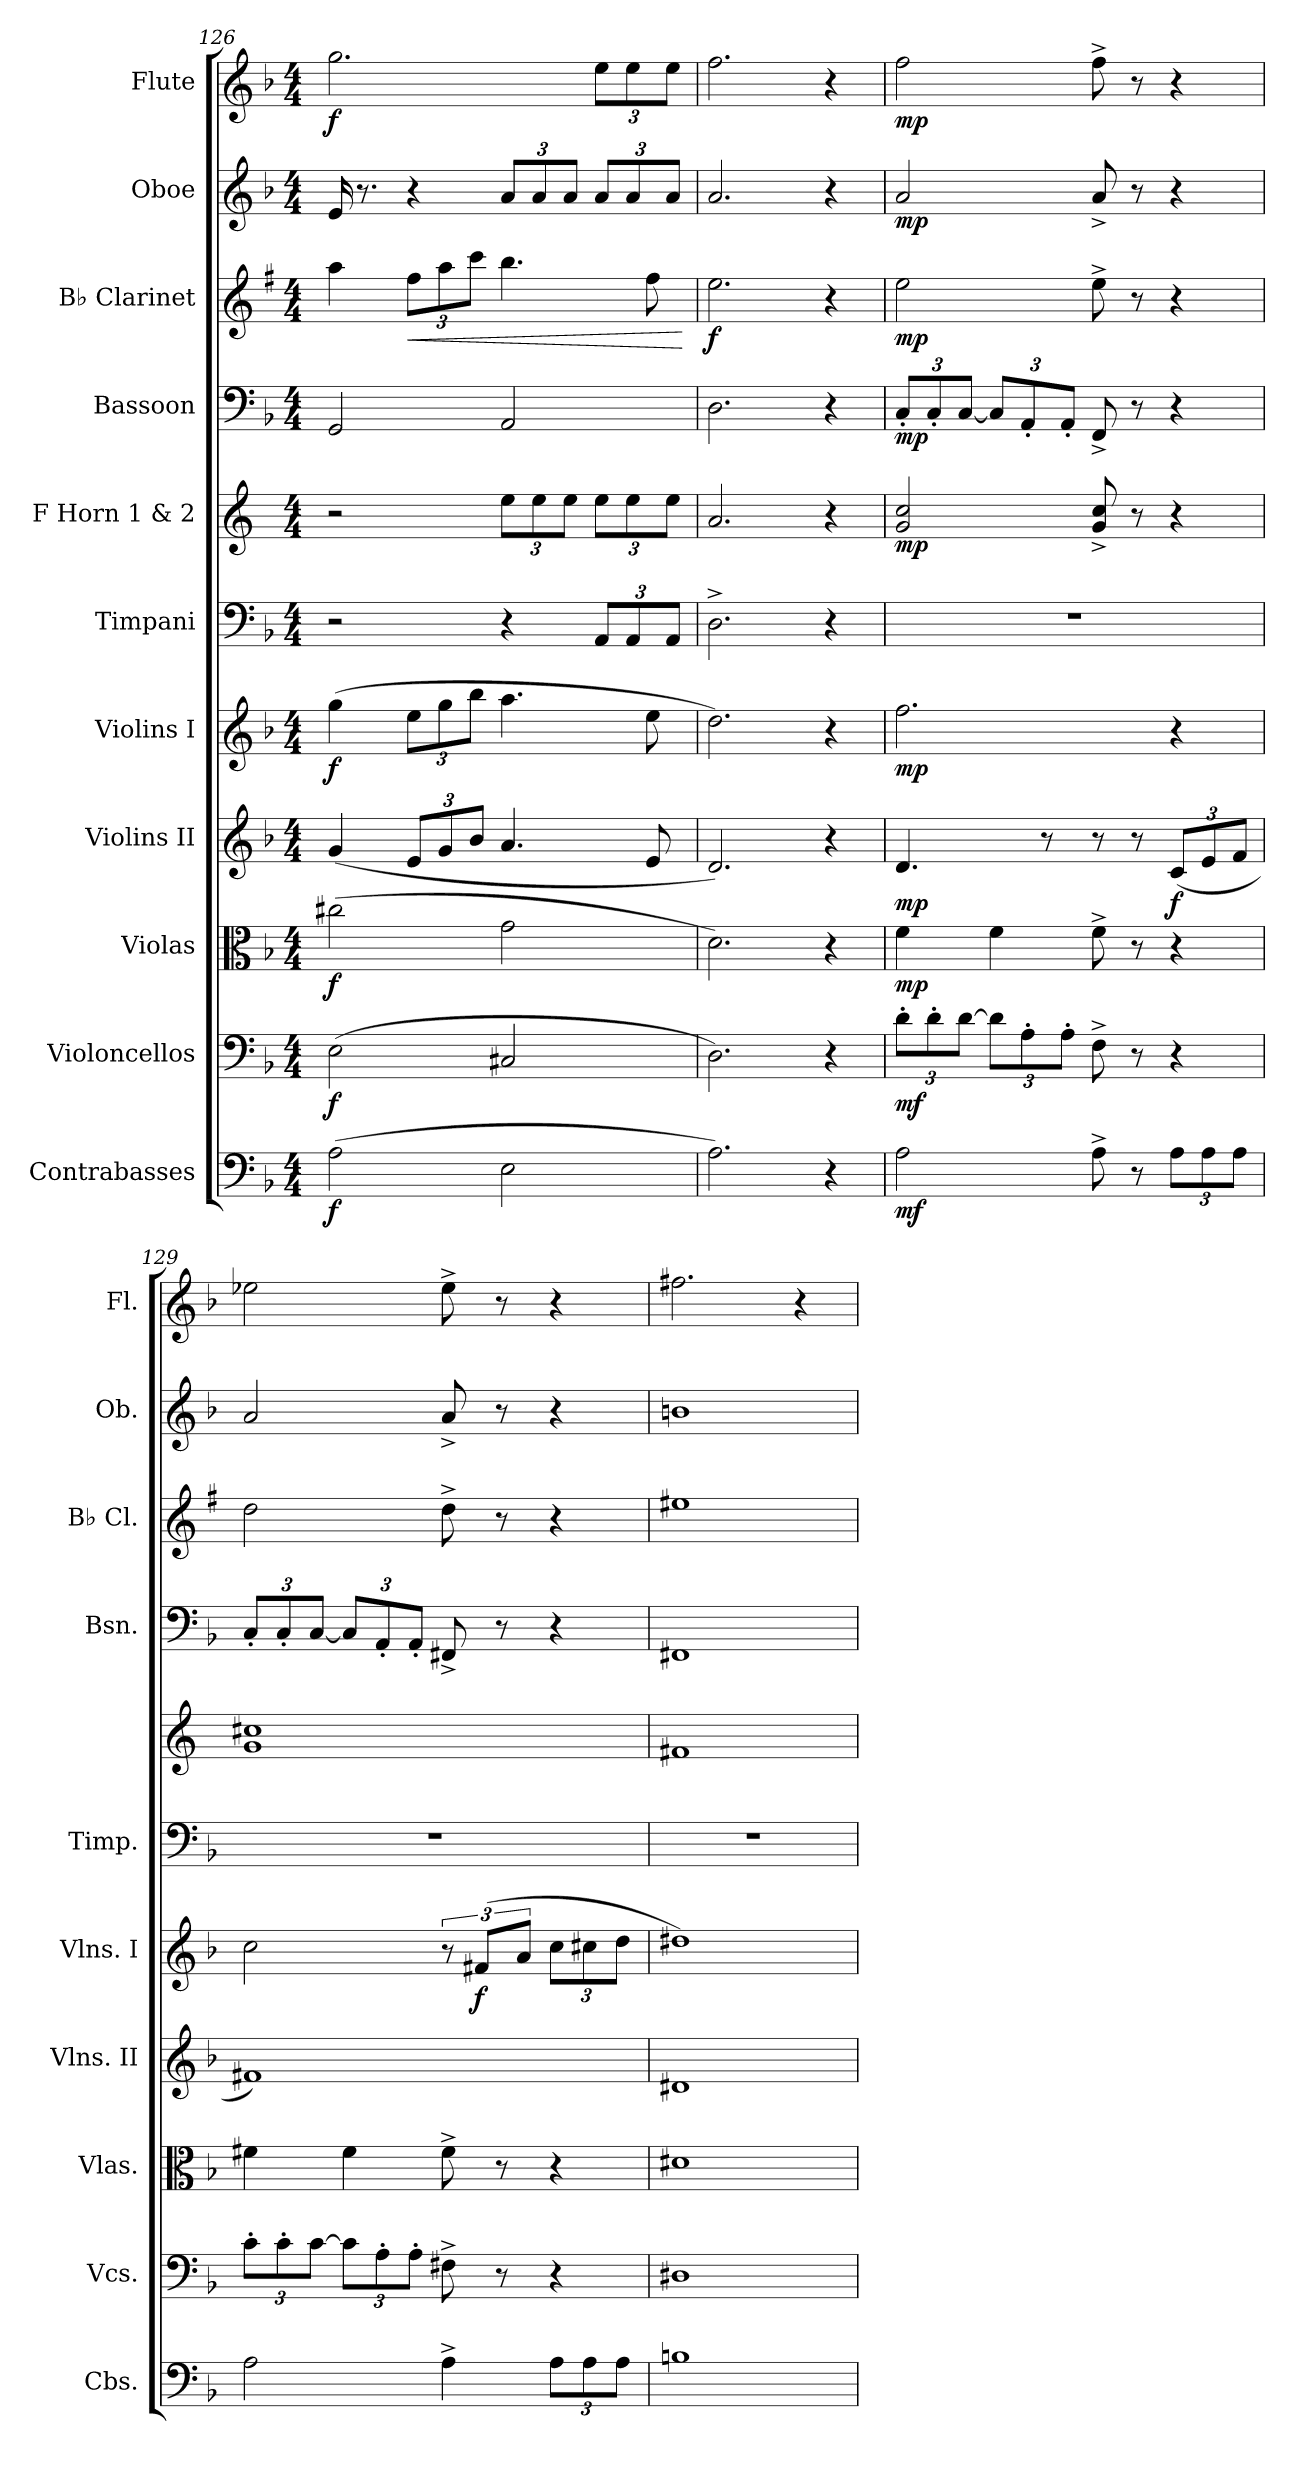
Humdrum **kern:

**kern	**dynam	**kern	**dynam	**kern	**dynam	**kern	**dynam	**kern	**dynam	**kern	**kern	**dynam	**kern	**dynam	**kern	**dynam	**kern	**dynam	**kern	**dynam
*part11	*part11	*part10	*part10	*part9	*part9	*part8	*part8	*part7	*part7	*part6	*part5	*part5	*part4	*part4	*part3	*part3	*part2	*part2	*part1	*part1
*staff11	*staff11	*staff10	*staff10	*staff9	*staff9	*staff8	*staff8	*staff7	*staff7	*staff6	*staff5	*staff5	*staff4	*staff4	*staff3	*staff3	*staff2	*staff2	*staff1	*staff1
*I"Contrabasses	*	*I"Violoncellos	*	*I"Violas	*	*I"Violins II	*	*I"Violins I	*	*I"Timpani	*I"F Horn 1 &amp; 2	*	*I"Bassoon	*	*I"B♭ Clarinet	*	*I"Oboe	*	*I"Flute	*
*I'Cbs.	*	*I'Vcs.	*	*I'Vlas.	*	*I'Vlns. II	*	*I'Vlns. I	*	*I'Timp.	*	*	*I'Bsn.	*	*I'B♭ Cl.	*	*I'Ob.	*	*I'Fl.	*
*clefF4	*	*clefF4	*	*clefC3	*	*clefG2	*	*clefG2	*	*clefF4	*clefG2	*	*clefF4	*	*clefG2	*	*clefG2	*	*clefG2	*
*ITrd7c12	*	*	*	*	*	*	*	*	*	*	*ITrd4c7	*	*	*	*ITrd1c2	*	*	*	*	*
*k[b-]	*	*k[b-]	*	*k[b-]	*	*k[b-]	*	*k[b-]	*	*k[b-]	*k[b-]	*	*k[b-]	*	*k[b-]	*	*k[b-]	*	*k[b-]	*
*M4/4	*	*M4/4	*	*M4/4	*	*M4/4	*	*M4/4	*	*M4/4	*M4/4	*	*M4/4	*	*M4/4	*	*M4/4	*	*M4/4	*
=126	=126	=126	=126	=126	=126	=126	=126	=126	=126	=126	=126	=126	=126	=126	=126	=126	=126	=126	=126	=126
!	!LO:DY:b	!	!LO:DY:b	!	!LO:DY:b	!	!	!	!LO:DY:b	!	!	!	!	!	!	!	!	!	!	!LO:DY:b
(>2AA\	f	(>2E\	f	(>2cc#X\	f	(<4g/	.	(>4gg\	f	2r	2r	.	2GG/	.	4gg\	.	16e/	.	2.gg\	f
.	.	.	.	.	.	.	.	.	.	.	.	.	.	.	.	.	8.r	.	.	.
*	*	*	*	*	*	*Xbrackettup	*	*Xbrackettup	*	*	*	*	*	*	*Xbrackettup	*	*	*	*	*
!	!	!	!	!	!	!	!	!	!	!	!	!	!	!	!	!LO:HP:b	!	!	!	!
.	.	.	.	.	.	12e/L	.	12ee\L	.	.	.	.	.	.	12ee\L	<	4r	.	.	.
.	.	.	.	.	.	12g/	.	12gg\	.	.	.	.	.	.	12gg\	.	.	.	.	.
.	.	.	.	.	.	12b-/J	.	12bb-\J	.	.	.	.	.	.	12bb-\J	.	.	.	.	.
*	*	*	*	*	*	*	*	*	*	*	*Xbrackettup	*	*	*	*	*	*Xbrackettup	*	*	*
2EE\	.	2C#X/	.	2g\	.	4.a/	.	4.aa\	.	4r	12a\L	.	2AA/	.	4.aa\	.	12a/L	.	.	.
.	.	.	.	.	.	.	.	.	.	.	12a\	.	.	.	.	.	12a/	.	.	.
.	.	.	.	.	.	.	.	.	.	.	12a\J	.	.	.	.	.	12a/J	.	.	.
*	*	*	*	*	*	*	*	*	*	*Xbrackettup	*	*	*	*	*	*	*	*	*Xbrackettup	*
.	.	.	.	.	.	.	.	.	.	12AA/L	12a\L	.	.	.	.	.	12a/L	.	12ee\L	.
.	.	.	.	.	.	.	.	.	.	12AA/	12a\	.	.	.	.	.	12a/	.	12ee\	.
.	.	.	.	.	.	8e/	.	8ee\	.	.	.	.	.	.	8ee\	.	.	.	.	.
.	.	.	.	.	.	.	.	.	.	12AA/J	12a\J	.	.	.	.	.	12a/J	.	12ee\J	.
.	.	.	.	.	.	.	.	.	.	.	.	.	.	.	.	[	.	.	.	.
=127	=127	=127	=127	=127	=127	=127	=127	=127	=127	=127	=127	=127	=127	=127	=127	=127	=127	=127	=127	=127
!	!	!	!	!	!	!	!	!	!	!	!	!	!	!	!	!LO:DY:b	!	!	!	!
2.AA\)	.	2.D\)	.	2.d\)	.	2.d/)	.	2.dd\)	.	2.D^\	2.d/	.	2.D\	.	2.dd\	f	2.a/	.	2.ff\	.
4r	.	4r	.	4r	.	4r	.	4r	.	4r	4r	.	4r	.	4r	.	4r	.	4r	.
=128	=128	=128	=128	=128	=128	=128	=128	=128	=128	=128	=128	=128	=128	=128	=128	=128	=128	=128	=128	=128
*	*	*Xbrackettup	*	*	*	*	*	*	*	*	*	*	*Xbrackettup	*	*	*	*	*	*	*
!	!LO:DY:b	!	!LO:DY:b	!	!LO:DY:b	!	!LO:DY:b	!	!LO:DY:b	!	!	!LO:DY:b	!	!LO:DY:b	!	!LO:DY:b	!	!LO:DY:b	!	!LO:DY:b
2AA\	mf	12d'\L	mf	4f\	mp	4.d/	mp	2.ff\	mp	1r	2c/ 2f/	mp	12C'/L	mp	2dd\	mp	2a/	mp	2ff\	mp
.	.	12d'\	.	.	.	.	.	.	.	.	.	.	12C'/	.	.	.	.	.	.	.
.	.	[12d\J	.	.	.	.	.	.	.	.	.	.	[12C/J	.	.	.	.	.	.	.
.	.	12d\L]	.	4f\	.	.	.	.	.	.	.	.	12C/L]	.	.	.	.	.	.	.
.	.	12A'\	.	.	.	.	.	.	.	.	.	.	12AA'/	.	.	.	.	.	.	.
.	.	.	.	.	.	8r	.	.	.	.	.	.	.	.	.	.	.	.	.	.
.	.	12A'\J	.	.	.	.	.	.	.	.	.	.	12AA'/J	.	.	.	.	.	.	.
8AA^\	.	8F^\	.	8f^\	.	8r	.	.	.	.	8c/^ 8f/^	.	8FF^/	.	8dd^\	.	8a^/	.	8ff^\	.
8r	.	8r	.	8r	.	8r	.	.	.	.	8r	.	8r	.	8r	.	8r	.	8r	.
*Xbrackettup	*	*	*	*	*	*	*	*	*	*	*	*	*	*	*	*	*	*	*	*
!	!	!	!	!	!	!	!LO:DY:b	!	!	!	!	!	!	!	!	!	!	!	!	!
12AA\L	.	4r	.	4r	.	(<12c/L	f	4r	.	.	4r	.	4r	.	4r	.	4r	.	4r	.
12AA\	.	.	.	.	.	12e/	.	.	.	.	.	.	.	.	.	.	.	.	.	.
12AA\J	.	.	.	.	.	12f/J	.	.	.	.	.	.	.	.	.	.	.	.	.	.
!!LO:PB:g=z
=129	=129	=129	=129	=129	=129	=129	=129	=129	=129	=129	=129	=129	=129	=129	=129	=129	=129	=129	=129	=129
2AA\	.	12c'\L	.	4f#X\	.	1f#X)	.	2cc\	.	1r	1c 1f#X	.	12C'/L	.	2cc\	.	2a/	.	2ee-X\	.
.	.	12c'\	.	.	.	.	.	.	.	.	.	.	12C'/	.	.	.	.	.	.	.
.	.	[12c\J	.	.	.	.	.	.	.	.	.	.	[12C/J	.	.	.	.	.	.	.
.	.	12c\L]	.	4f#\	.	.	.	.	.	.	.	.	12C/L]	.	.	.	.	.	.	.
.	.	12A'\	.	.	.	.	.	.	.	.	.	.	12AA'/	.	.	.	.	.	.	.
.	.	12A'\J	.	.	.	.	.	.	.	.	.	.	12AA'/J	.	.	.	.	.	.	.
*	*	*	*	*	*	*	*	*brackettup	*	*	*	*	*	*	*	*	*	*	*	*
4AA^\	.	8F#X^\	.	8f#^\	.	.	.	12r	.	.	.	.	8FF#X^/	.	8cc^\	.	8a^/	.	8ee-^\	.
!	!	!	!	!	!	!	!	!	!LO:DY:b	!	!	!	!	!	!	!	!	!	!	!
.	.	.	.	.	.	.	.	(>12f#X/L	f	.	.	.	.	.	.	.	.	.	.	.
.	.	8r	.	8r	.	.	.	.	.	.	.	.	8r	.	8r	.	8r	.	8r	.
.	.	.	.	.	.	.	.	12a/J	.	.	.	.	.	.	.	.	.	.	.	.
*	*	*	*	*	*	*	*	*Xbrackettup	*	*	*	*	*	*	*	*	*	*	*	*
12AA\L	.	4r	.	4r	.	.	.	12cc\L	.	.	.	.	4r	.	4r	.	4r	.	4r	.
12AA\	.	.	.	.	.	.	.	12cc#X\	.	.	.	.	.	.	.	.	.	.	.	.
12AA\J	.	.	.	.	.	.	.	12dd\J	.	.	.	.	.	.	.	.	.	.	.	.
=130	=130	=130	=130	=130	=130	=130	=130	=130	=130	=130	=130	=130	=130	=130	=130	=130	=130	=130	=130	=130
1BBn	.	1D#X	.	1d#X	.	1d#X	.	1dd#X)	.	1r	1Bn	.	1FF#X	.	1dd#X	.	1bn	.	2.ff#X\	.
.	.	.	.	.	.	.	.	.	.	.	.	.	.	.	.	.	.	.	4r	.
=	=	=	=	=	=	=	=	=	=	=	=	=	=	=	=	=	=	=	=	=
*-	*-	*-	*-	*-	*-	*-	*-	*-	*-	*-	*-	*-	*-	*-	*-	*-	*-	*-	*-	*-
